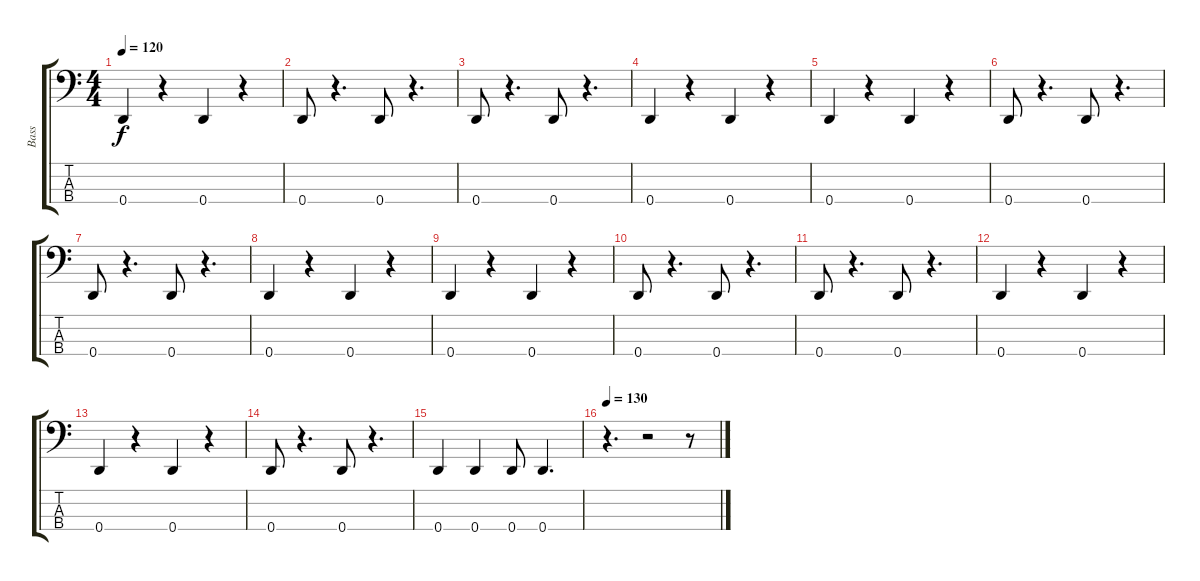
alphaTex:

\track ("Bass" "Bass") {instrument electricbasspick}
\staff {score tabs}
\tuning (G2 D2 A1 D1) {hide}
\ts (4 4)
\tempo 120
\clef f4
\ks c
0.4.4{dy f} r.4 0.4.4 r.4 |
0.4.8 r.4{d} 0.4.8 r.4{d} |
0.4.8 r.4{d} 0.4.8 r.4{d} |
0.4.4 r.4 0.4.4 r.4 |
0.4.4 r.4 0.4.4 r.4 |
0.4.8 r.4{d} 0.4.8 r.4{d} |
0.4.8 r.4{d} 0.4.8 r.4{d} |
0.4.4 r.4 0.4.4 r.4 |
0.4.4 r.4 0.4.4 r.4 |
0.4.8 r.4{d} 0.4.8 r.4{d} |
0.4.8 r.4{d} 0.4.8 r.4{d} |
0.4.4 r.4 0.4.4 r.4 |
0.4.4 r.4 0.4.4 r.4 |
0.4.8 r.4{d} 0.4.8 r.4{d} |
0.4.4 0.4.4 0.4.8 0.4.4{d} |
\tempo 130
r.4{d} r.2 r.8
